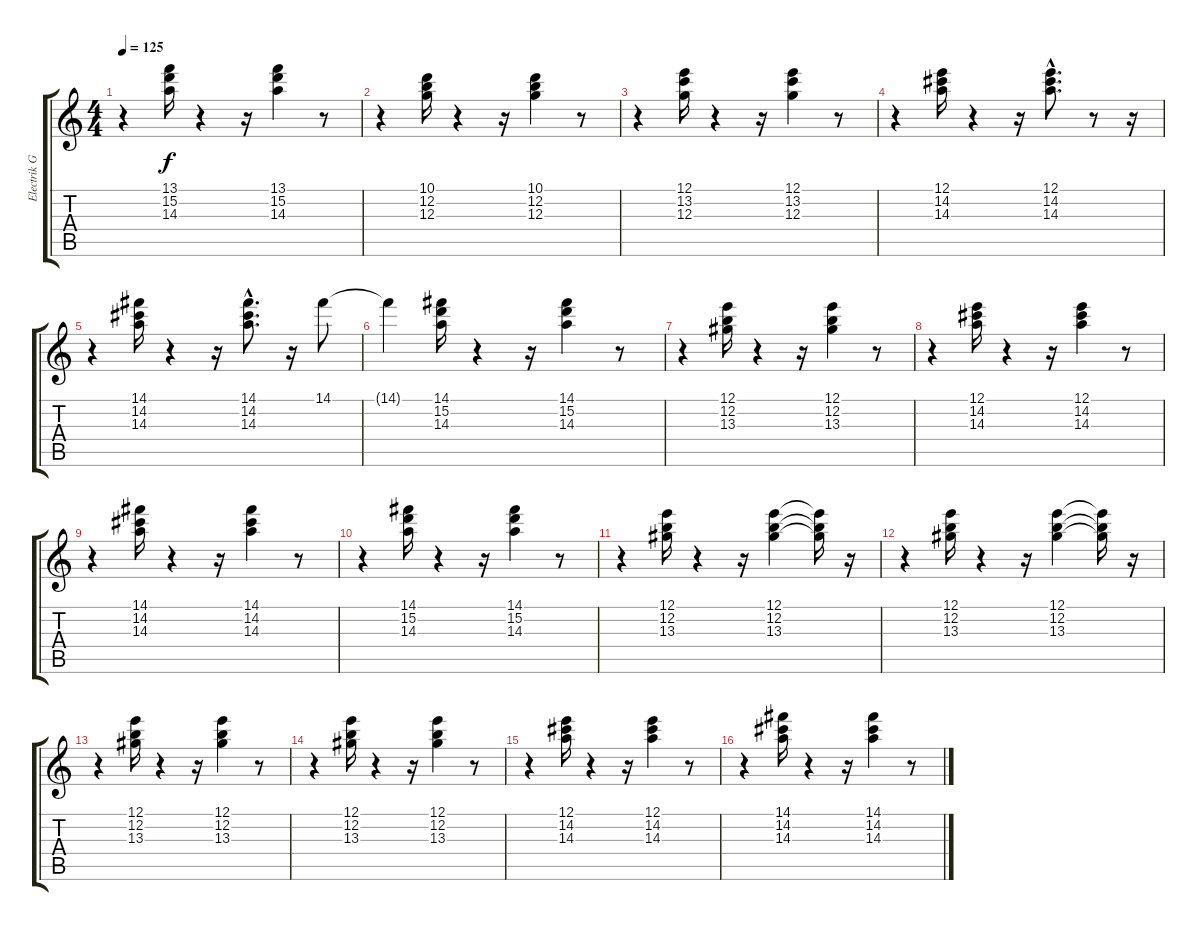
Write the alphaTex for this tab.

\track ("Electrik Guitar (Muted)" "Electrik G") {instrument electricguitarmuted}
\staff {score tabs}
\tuning (E4 B3 G3 D3 A2 E2) {hide}
\ts (4 4)
\tempo 125
\clef g2
\ks c
r.4{dy f} (13.1 15.2 14.3).16 r.4 r.16 (13.1 15.2 14.3).4 r.8 |
r.4 (10.1 12.2 12.3).16 r.4 r.16 (10.1 12.2 12.3).4 r.8 |
r.4 (12.1 13.2 12.3).16 r.4 r.16 (12.1 13.2 12.3).4 r.8 |
r.4 (12.1 14.2 14.3).16 r.4 r.16 (12.1{hac} 14.2{hac} 14.3{hac}).8{d} r.8 r.16 |
r.4 (14.1 14.2 14.3).16 r.4 r.16 (14.1{hac} 14.2{hac} 14.3{hac}).8{d} r.16 14.1.8 |
14.1{t}.4 (14.1 15.2 14.3).16 r.4 r.16 (14.1 15.2 14.3).4 r.8 |
r.4 (12.1 12.2 13.3).16 r.4 r.16 (12.1 12.2 13.3).4 r.8 |
r.4 (12.1 14.2 14.3).16 r.4 r.16 (12.1 14.2 14.3).4 r.8 |
r.4 (14.1 14.2 14.3).16 r.4 r.16 (14.1 14.2 14.3).4 r.8 |
r.4 (14.1 15.2 14.3).16 r.4 r.16 (14.1 15.2 14.3).4 r.8 |
r.4 (12.1 12.2 13.3).16 r.4 r.16 (12.1 12.2 13.3).4 (12.1{t} 12.2{t} 13.3{t}).16 r.16 |
r.4 (12.1 12.2 13.3).16 r.4 r.16 (12.1 12.2 13.3).4 (12.1{t} 12.2{t} 13.3{t}).16 r.16 |
r.4 (12.1 12.2 13.3).16 r.4 r.16 (12.1 12.2 13.3).4 r.8 |
r.4 (12.1 12.2 13.3).16 r.4 r.16 (12.1 12.2 13.3).4 r.8 |
r.4 (12.1 14.2 14.3).16 r.4 r.16 (12.1 14.2 14.3).4 r.8 |
r.4 (14.1 14.2 14.3).16 r.4 r.16 (14.1 14.2 14.3).4 r.8
